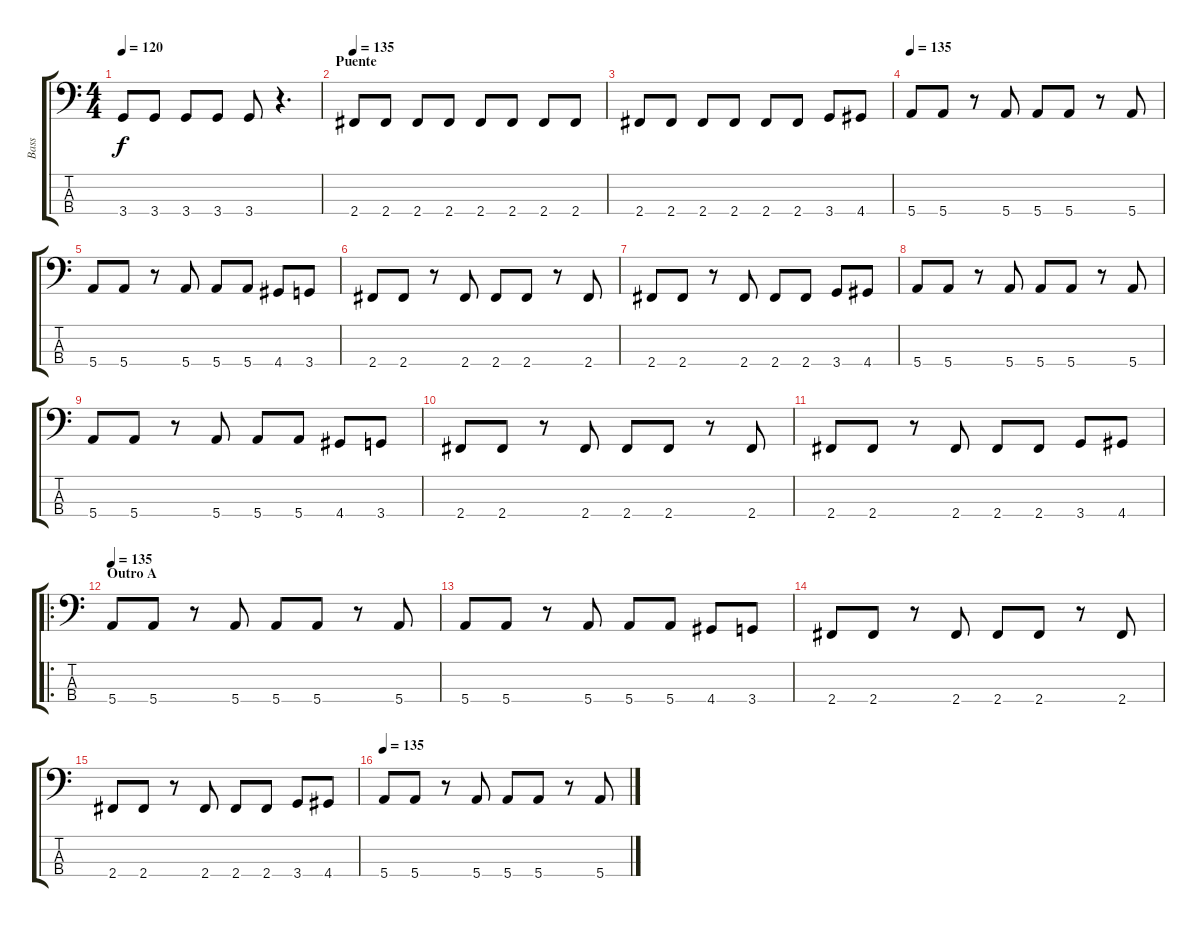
\track ("Bass" "Bass") {instrument electricbassfinger}
\staff {score tabs}
\tuning (G2 D2 A1 E1) {hide}
\ts (4 4)
\tempo 120
\clef f4
\ks c
3.4.8{dy f} 3.4.8 3.4.8 3.4.8 3.4.8 r.4{d} |
\section ("" "Puente")
\tempo 135
2.4.8 2.4.8 2.4.8 2.4.8 2.4.8 2.4.8 2.4.8 2.4.8 |
2.4.8 2.4.8 2.4.8 2.4.8 2.4.8 2.4.8 3.4.8 4.4.8 |
\tempo 135
5.4.8 5.4.8 r.8 5.4.8 5.4.8 5.4.8 r.8 5.4.8 |
5.4.8 5.4.8 r.8 5.4.8 5.4.8 5.4.8 4.4.8 3.4.8 |
2.4.8 2.4.8 r.8 2.4.8 2.4.8 2.4.8 r.8 2.4.8 |
2.4.8 2.4.8 r.8 2.4.8 2.4.8 2.4.8 3.4.8 4.4.8 |
5.4.8 5.4.8 r.8 5.4.8 5.4.8 5.4.8 r.8 5.4.8 |
5.4.8 5.4.8 r.8 5.4.8 5.4.8 5.4.8 4.4.8 3.4.8 |
2.4.8 2.4.8 r.8 2.4.8 2.4.8 2.4.8 r.8 2.4.8 |
2.4.8 2.4.8 r.8 2.4.8 2.4.8 2.4.8 3.4.8 4.4.8 |
\ro
\section ("" "Outro A")
\tempo 135
5.4.8 5.4.8 r.8 5.4.8 5.4.8 5.4.8 r.8 5.4.8 |
5.4.8 5.4.8 r.8 5.4.8 5.4.8 5.4.8 4.4.8 3.4.8 |
2.4.8 2.4.8 r.8 2.4.8 2.4.8 2.4.8 r.8 2.4.8 |
2.4.8 2.4.8 r.8 2.4.8 2.4.8 2.4.8 3.4.8 4.4.8 |
\tempo 135
5.4.8 5.4.8 r.8 5.4.8 5.4.8 5.4.8 r.8 5.4.8
